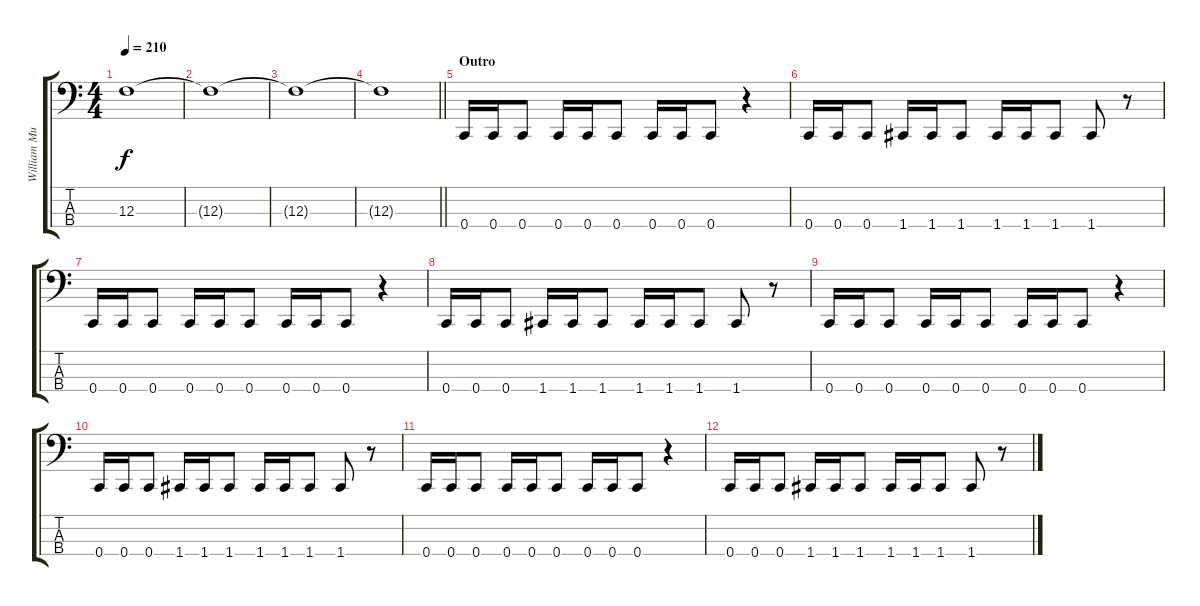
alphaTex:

\track ("William Murderface (Bass)" "William Mu") {instrument electricbassfinger}
\staff {score tabs}
\tuning (Eb2 Bb1 F1 C1) {hide}
\ts (4 4)
\tempo 210
\clef f4
\ks c
12.3{t}.1{dy f} |
12.3{t}.1 |
12.3{t}.1 |
\barLineRight lightlight
12.3{t}.1 |
\section ("" "Outro")
0.4.16 0.4.16 0.4.8 0.4.16 0.4.16 0.4.8 0.4.16 0.4.16 0.4.8 r.4 |
0.4.16 0.4.16 0.4.8 1.4.16 1.4.16 1.4.8 1.4.16 1.4.16 1.4.8 1.4.8 r.8 |
0.4.16 0.4.16 0.4.8 0.4.16 0.4.16 0.4.8 0.4.16 0.4.16 0.4.8 r.4 |
0.4.16 0.4.16 0.4.8 1.4.16 1.4.16 1.4.8 1.4.16 1.4.16 1.4.8 1.4.8 r.8 |
0.4.16 0.4.16 0.4.8 0.4.16 0.4.16 0.4.8 0.4.16 0.4.16 0.4.8 r.4 |
0.4.16 0.4.16 0.4.8 1.4.16 1.4.16 1.4.8 1.4.16 1.4.16 1.4.8 1.4.8 r.8 |
0.4.16 0.4.16 0.4.8 0.4.16 0.4.16 0.4.8 0.4.16 0.4.16 0.4.8 r.4 |
0.4.16 0.4.16 0.4.8 1.4.16 1.4.16 1.4.8 1.4.16 1.4.16 1.4.8 1.4.8 r.8
